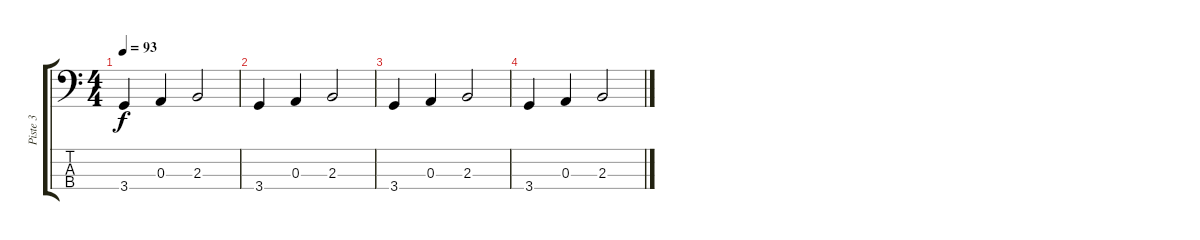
\track ("Piste 3" "Piste 3") {instrument electricbassfinger}
\staff {score tabs}
\tuning (G2 D2 A1 E1) {hide}
\ts (4 4)
\tempo 93
\clef f4
\ks c
3.4.4{dy f} 0.3.4 2.3.2 |
3.4.4 0.3.4 2.3.2 |
3.4.4 0.3.4 2.3.2 |
3.4.4 0.3.4 2.3.2
